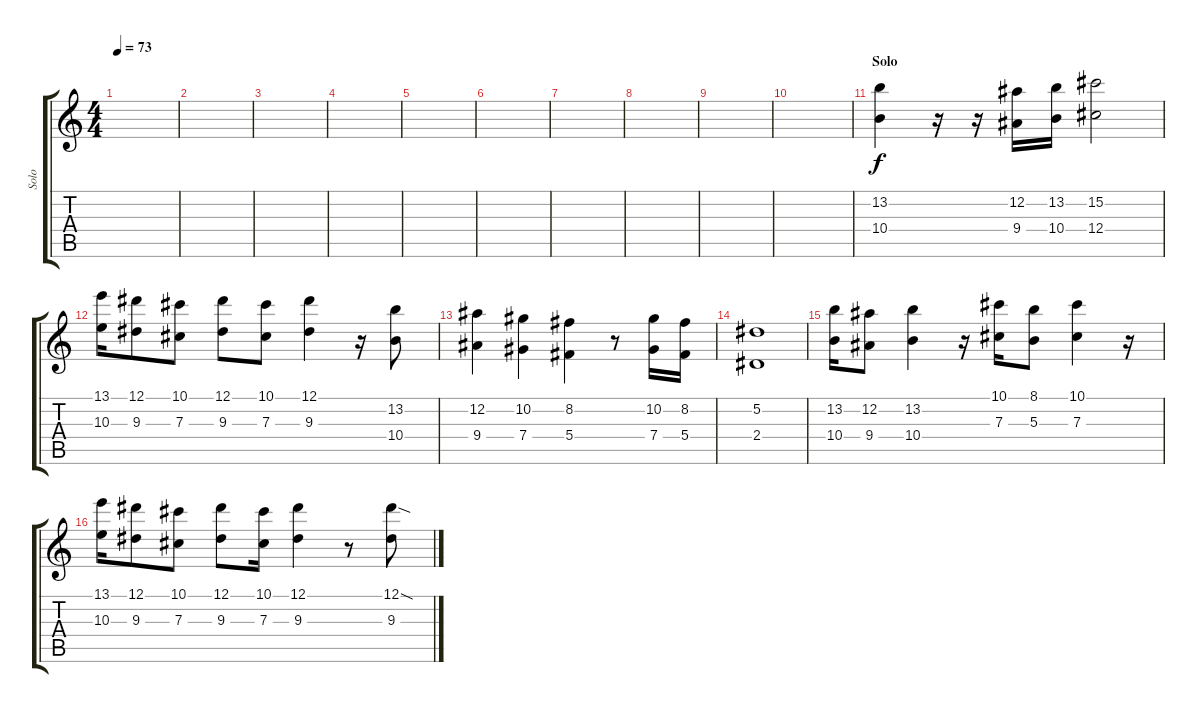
\track ("Solo" "Solo") {instrument acousticguitarsteel}
\staff {score tabs}
\tuning (Eb4 Bb3 Gb3 Db3 Ab2 Eb2) {hide}
\ts (4 4)
\tempo 73
\clef g2
\ks c
|
|
|
|
|
|
|
|
|
|
\section ("" "Solo")
(13.2 10.4).4 r.16 r.16 (12.2 9.4).16 (13.2 10.4).16 (15.2 12.4).2 |
(13.1 10.3).16 (12.1 9.3).8 (10.1 7.3).8 (12.1 9.3).8 (10.1 7.3).8 (12.1 9.3).4 r.16 (13.2 10.4).8 |
(12.2 9.4).4 (10.2 7.4).4 (8.2 5.4).4 r.8 (10.2 7.4).16 (8.2 5.4).16 |
(5.2 2.4).1 |
(13.2 10.4).16 (12.2 9.4).8 (13.2 10.4).4 r.16 (10.1 7.3).16 (8.1 5.3).8 (10.1 7.3).4 r.16 |
(13.1 10.3).16 (12.1 9.3).8 (10.1 7.3).8 (12.1 9.3).8 (10.1 7.3).16 (12.1 9.3).4 r.8 (12.1{sod} 9.3).8
